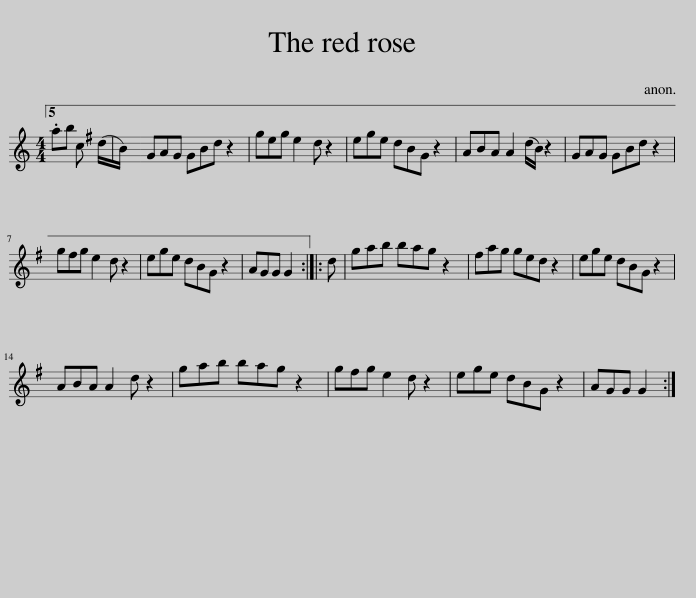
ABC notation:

X:1
L:1/8
M:4/4
I:linebreak $
K:C
V:1 treble
V:1
 .ab c (d/B/) | GAG GBd z2 | geg e2 d z2 | ege dBG z2 | ABA A2 (d/B/) z2 | %5
 GAG GBd z2 |$ g^fg e2 d z2 | ege dBG z2 | AGG G2 :: d | %10
 gab bag z2 | ^fag ged z2 | ege dBG z2 |$ ABA A2 d z2 | gab bag z2 | %15
 g^fg e2 d z2 | ege dBG z2 | AGG G2 :| %18
